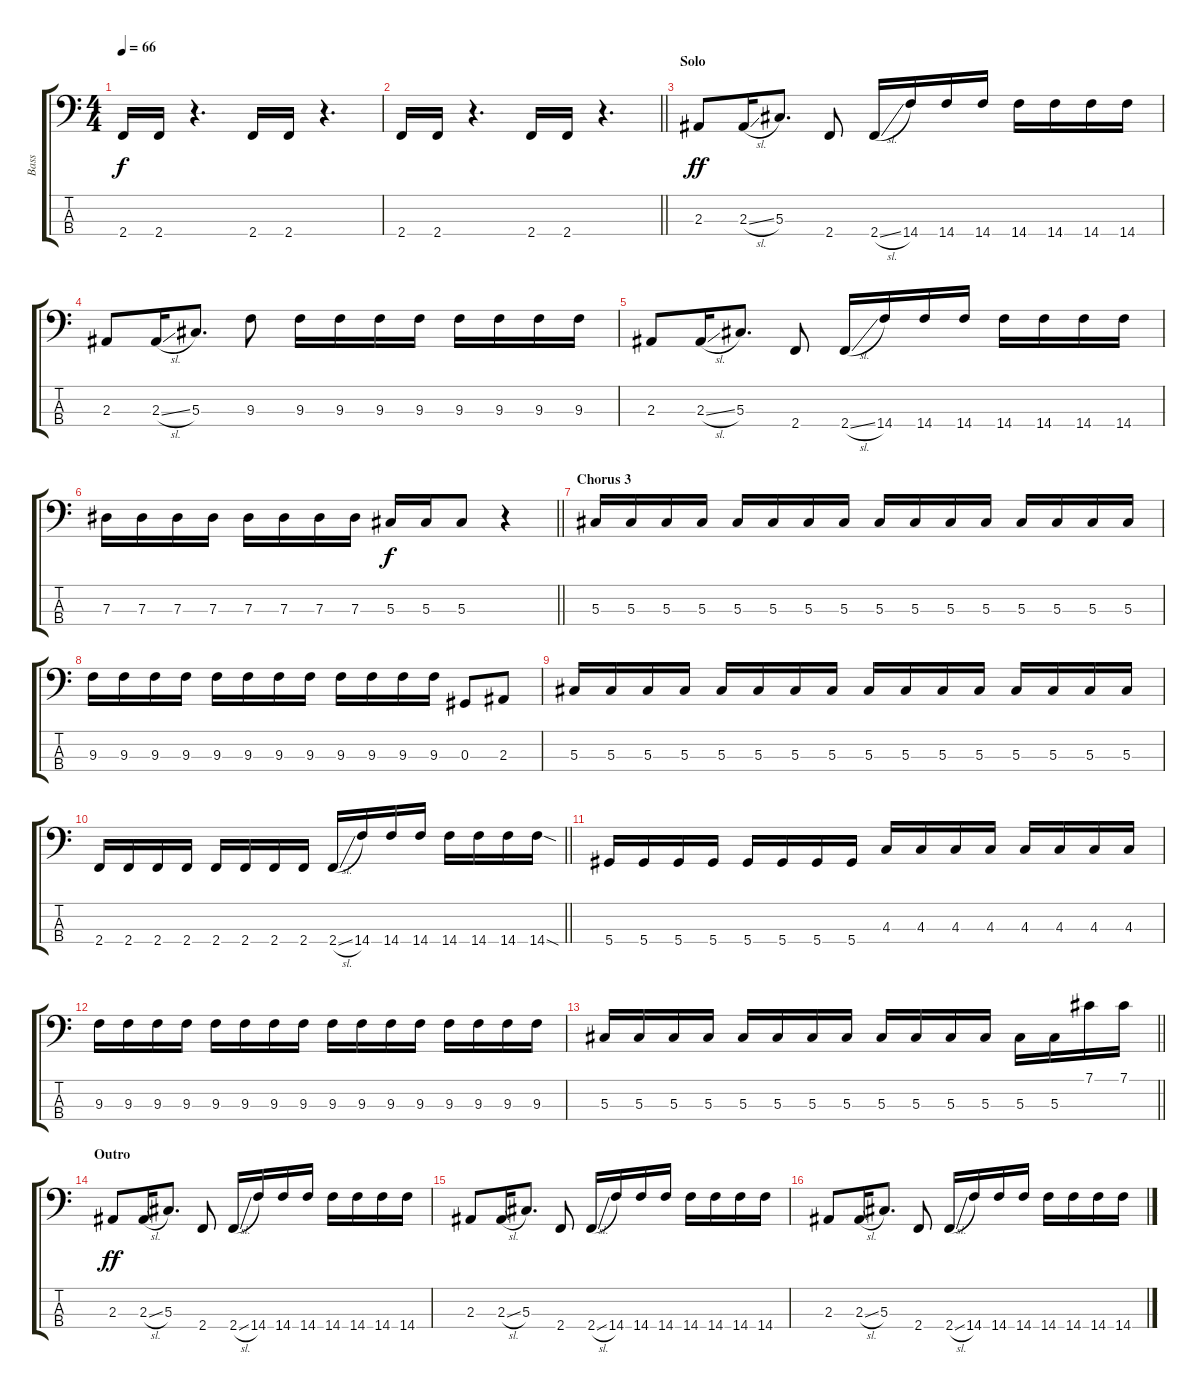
\track ("Bass" "Bass") {instrument electricbassfinger}
\staff {score tabs}
\tuning (Gb2 Db2 Ab1 Eb1) {hide}
\ts (4 4)
\tempo 66
\clef f4
\ks c
2.4.16{dy f} 2.4.16 r.4{d} 2.4.16 2.4.16 r.4{d} |
\barLineRight lightlight
2.4.16 2.4.16 r.4{d} 2.4.16 2.4.16 r.4{d} |
\section ("" "Solo")
2.3.8{dy ff} 2.3{sl}.16 5.3.8{d} 2.4.8 2.4{sl}.16 14.4.16 14.4.16 14.4.16 14.4.16 14.4.16 14.4.16 14.4.16 |
2.3.8 2.3{sl}.16 5.3.8{d} 9.3.8 9.3.16 9.3.16 9.3.16 9.3.16 9.3.16 9.3.16 9.3.16 9.3.16 |
2.3.8 2.3{sl}.16 5.3.8{d} 2.4.8 2.4{sl}.16 14.4.16 14.4.16 14.4.16 14.4.16 14.4.16 14.4.16 14.4.16 |
\barLineRight lightlight
7.3.16 7.3.16 7.3.16 7.3.16 7.3.16 7.3.16 7.3.16 7.3.16 5.3.16{dy f} 5.3.16 5.3.8 r.4 |
\section ("" "Chorus 3")
5.3.16 5.3.16 5.3.16 5.3.16 5.3.16 5.3.16 5.3.16 5.3.16 5.3.16 5.3.16 5.3.16 5.3.16 5.3.16 5.3.16 5.3.16 5.3.16 |
9.3.16 9.3.16 9.3.16 9.3.16 9.3.16 9.3.16 9.3.16 9.3.16 9.3.16 9.3.16 9.3.16 9.3.16 0.3.8 2.3.8 |
5.3.16 5.3.16 5.3.16 5.3.16 5.3.16 5.3.16 5.3.16 5.3.16 5.3.16 5.3.16 5.3.16 5.3.16 5.3.16 5.3.16 5.3.16 5.3.16 |
\barLineRight lightlight
2.4.16 2.4.16 2.4.16 2.4.16 2.4.16 2.4.16 2.4.16 2.4.16 2.4{sl}.16 14.4.16 14.4.16 14.4.16 14.4.16 14.4.16 14.4.16 14.4{sod}.16 |
5.4.16 5.4.16 5.4.16 5.4.16 5.4.16 5.4.16 5.4.16 5.4.16 4.3.16 4.3.16 4.3.16 4.3.16 4.3.16 4.3.16 4.3.16 4.3.16 |
9.3.16 9.3.16 9.3.16 9.3.16 9.3.16 9.3.16 9.3.16 9.3.16 9.3.16 9.3.16 9.3.16 9.3.16 9.3.16 9.3.16 9.3.16 9.3.16 |
\barLineRight lightlight
5.3.16 5.3.16 5.3.16 5.3.16 5.3.16 5.3.16 5.3.16 5.3.16 5.3.16 5.3.16 5.3.16 5.3.16 5.3.16 5.3.16 7.1.16 7.1.16 |
\section ("" "Outro")
2.3.8{dy ff} 2.3{sl}.16 5.3.8{d} 2.4.8 2.4{sl}.16 14.4.16 14.4.16 14.4.16 14.4.16 14.4.16 14.4.16 14.4.16 |
2.3.8 2.3{sl}.16 5.3.8{d} 2.4.8 2.4{sl}.16 14.4.16 14.4.16 14.4.16 14.4.16 14.4.16 14.4.16 14.4.16 |
2.3.8 2.3{sl}.16 5.3.8{d} 2.4.8 2.4{sl}.16 14.4.16 14.4.16 14.4.16 14.4.16 14.4.16 14.4.16 14.4.16
